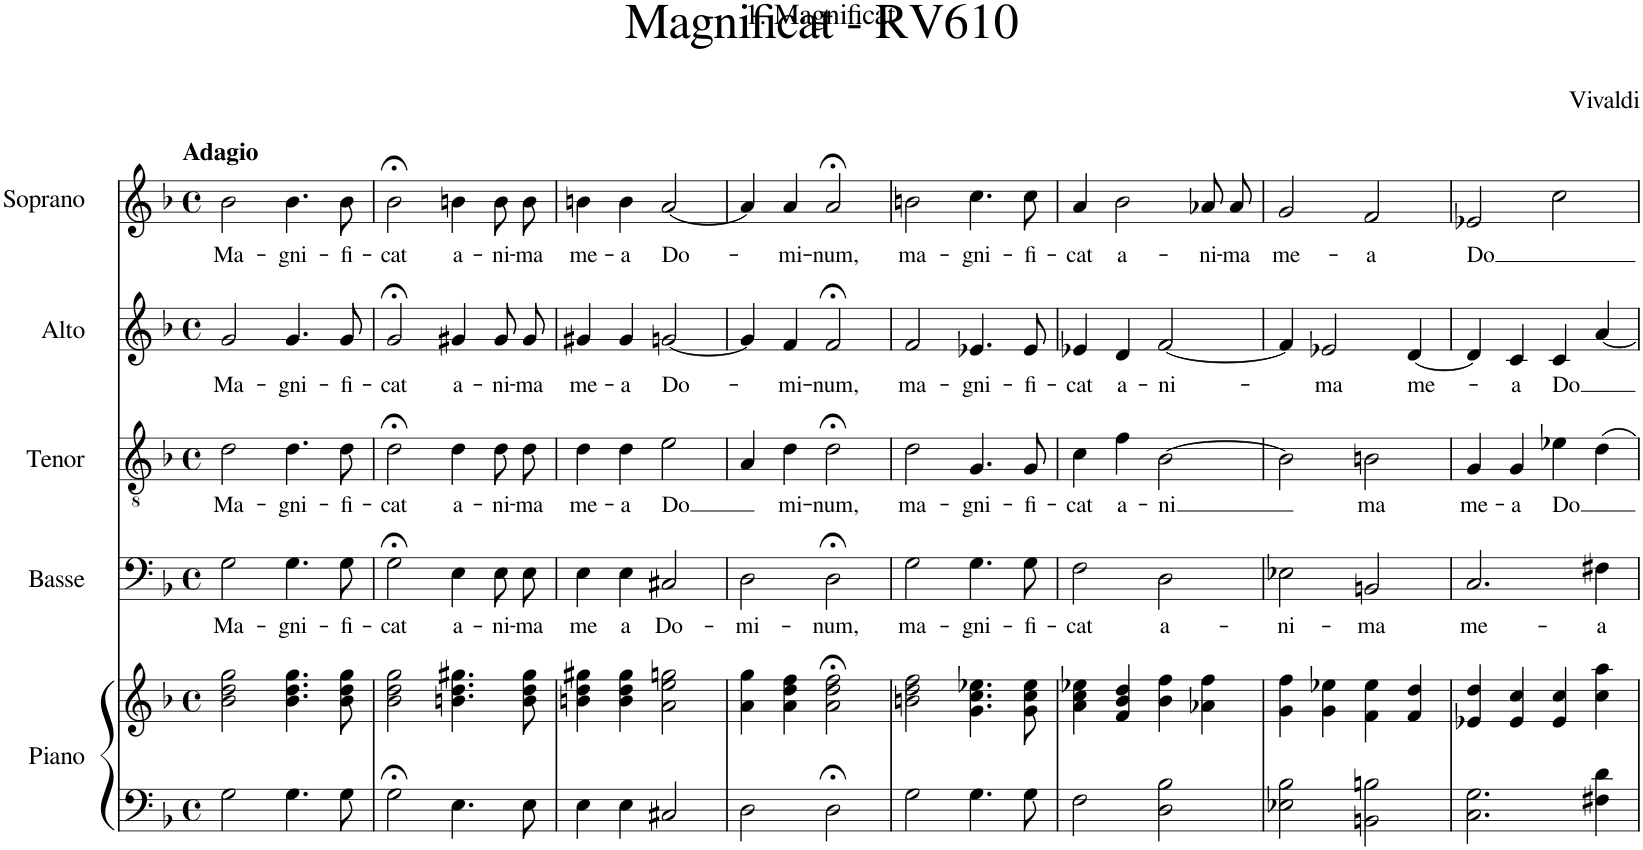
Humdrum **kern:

**kern	**kern	**kern	**text	**kern	**text	**kern	**text	**kern	**text
*part5	*part5	*part4	*part4	*part3	*part3	*part2	*part2	*part1	*part1
*staff6	*staff5	*staff4	*staff4	*staff3	*staff3	*staff2	*staff2	*staff1	*staff1
*I"Piano	*	*I"Basse	*	*I"Tenor	*	*I"Alto	*	*I"Soprano	*
*I'Pno.	*	*I'B.	*	*I'T.	*	*I'A.	*	*I'S.	*
*clefF4	*clefG2	*clefF4	*	*clefGv2	*	*clefG2	*	*clefG2	*
*k[b-]	*k[b-]	*k[b-]	*	*k[b-]	*	*k[b-]	*	*k[b-]	*
*M4/4	*M4/4	*M4/4	*	*M4/4	*	*M4/4	*	*M4/4	*
*met(c)	*met(c)	*met(c)	*	*met(c)	*	*met(c)	*	*met(c)	*
=1	=1	=1	=1	=1	=1	=1	=1	=1	=1
!	!	!	!	!	!	!	!	!LO:TX:a:B:t=Adagio	!
!	!	!	!LO:LY:b	!	!LO:LY:b	!	!LO:LY:b	!	!LO:LY:b
2G\	2b-\ 2dd\ 2gg\	2G\	Ma-	2d\	Ma-	2g/	Ma-	2b-\	Ma-
!	!	!	!LO:LY:b	!	!LO:LY:b	!	!LO:LY:b	!	!LO:LY:b
4.G\	4.b-\ 4.dd\ 4.gg\	4.G\	-gni-	4.d\	-gni-	4.g/	-gni-	4.b-\	-gni-
!	!	!	!LO:LY:b	!	!LO:LY:b	!	!LO:LY:b	!	!LO:LY:b
8G\	8b-\ 8dd\ 8gg\	8G\	-fi-	8d\	-fi-	8g/	-fi-	8b-\	-fi-
=2	=2	=2	=2	=2	=2	=2	=2	=2	=2
!	!	!	!LO:LY:b	!	!LO:LY:b	!	!LO:LY:b	!	!LO:LY:b
2G;<\	2b-\ 2dd\ 2gg\	2G;<\	-cat	2d;<\	-cat	2g;</	-cat	2b-;<\	-cat
!	!	!	!LO:LY:b	!	!LO:LY:b	!	!LO:LY:b	!	!LO:LY:b
4.E\	4.bn\ 4.dd\ 4.gg#X\	4E\	a-	4d\	a-	4g#X/	a-	4bn\	a-
!	!	!	!LO:LY:b	!	!LO:LY:b	!	!LO:LY:b	!	!LO:LY:b
.	.	8E\L	-ni-	8d\L	-ni-	8g#/L	-ni-	8b\L	-ni-
!	!	!	!LO:LY:b	!	!LO:LY:b	!	!LO:LY:b	!	!LO:LY:b
8E\	8b\ 8dd\ 8gg#\	8E\J	-ma	8d\J	-ma	8g#/J	-ma	8b\J	-ma
=3	=3	=3	=3	=3	=3	=3	=3	=3	=3
!	!	!	!LO:LY:b	!	!LO:LY:b	!	!LO:LY:b	!	!LO:LY:b
4E\	4bn\ 4dd\ 4gg#X\	4E\	me	4d\	me-	4g#X/	me-	4bn\	me-
!	!	!	!LO:LY:b	!	!LO:LY:b	!	!LO:LY:b	!	!LO:LY:b
4E\	4b\ 4dd\ 4gg#\	4E\	a	4d\	-a	4g#/	-a	4b\	-a
!	!	!	!LO:LY:b	!	!LO:LY:b	!	!LO:LY:b	!	!LO:LY:b
2C#X/	2a\ 2ee\ 2ggn\	2C#X/	Do-	2e\	-Do	[2gn/	Do-	[2a/	Do-
=4	=4	=4	=4	=4	=4	=4	=4	=4	=4
!	!	!	!LO:LY:b	!	!	!	!	!	!
2D\	4a\ 4gg\	2D\	-mi-	4A/	.	4g/]	.	4a/]	.
!	!	!	!	!	!LO:LY:b	!	!LO:LY:b	!	!LO:LY:b
.	4a\ 4dd\ 4ff\	.	.	4d\	mi-	4f/	-mi-	4a/	-mi-
!	!	!	!LO:LY:b	!	!LO:LY:b	!	!LO:LY:b	!	!LO:LY:b
2D;<\	2a\;< 2dd\;< 2ff\;<	2D;<\	-num,	2d;<\	-num,	2f;</	-num,	2a;</	-num,
=5	=5	=5	=5	=5	=5	=5	=5	=5	=5
!	!	!	!LO:LY:b	!	!LO:LY:b	!	!LO:LY:b	!	!LO:LY:b
2G\	2bn\ 2dd\ 2ff\	2G\	ma-	2d\	ma-	2f/	ma-	2bn\	ma-
!	!	!	!LO:LY:b	!	!LO:LY:b	!	!LO:LY:b	!	!LO:LY:b
4.G\	4.g\ 4.cc\ 4.ee-X\	4.G\	-gni-	4.G/	-gni-	4.e-X/	-gni-	4.cc\	-gni-
!	!	!	!LO:LY:b	!	!LO:LY:b	!	!LO:LY:b	!	!LO:LY:b
8G\	8g\ 8cc\ 8ee-\	8G\	-fi-	8G/	-fi-	8e-/	-fi-	8cc\	-fi-
=6	=6	=6	=6	=6	=6	=6	=6	=6	=6
!	!	!	!LO:LY:b	!	!LO:LY:b	!	!LO:LY:b	!	!LO:LY:b
2F\	4a\ 4cc\ 4ee-X\	2F\	-cat	4c\	-cat	4e-X/	-cat	4a/	-cat
!	!	!	!	!	!LO:LY:b	!	!LO:LY:b	!	!LO:LY:b
.	4f/ 4b-/ 4dd/	.	.	4f\	a-	4d/	a-	2b-\	a-
!	!	!	!LO:LY:b	!	!LO:LY:b	!	!LO:LY:b	!	!
2D\ 2B-\	4b-\ 4ff\	2D\	a-	[2B-\	-ni	[2f/	-ni-	.	.
!	!	!	!	!	!	!	!	!	!LO:LY:b
.	4a-X\ 4ff\	.	.	.	.	.	.	8a-X/L	-ni-
!	!	!	!	!	!	!	!	!	!LO:LY:b
.	.	.	.	.	.	.	.	8a-/J	-ma
=7	=7	=7	=7	=7	=7	=7	=7	=7	=7
!	!	!	!LO:LY:b	!	!	!	!	!	!LO:LY:b
2E-X\ 2B-\	4g\ 4ff\	2E-X\	-ni-	2B-\]	.	4f/]	.	2g/	me-
!	!	!	!	!	!	!	!LO:LY:b	!	!
.	4g\ 4ee-X\	.	.	.	.	2e-X/	-ma	.	.
!	!	!	!LO:LY:b	!	!LO:LY:b	!	!	!	!LO:LY:b
2BBn\ 2Bn\	4f\ 4ee-\	2BBn/	-ma	2Bn\	ma	.	.	2f/	-a
!	!	!	!	!	!	!	!LO:LY:b	!	!
.	4f/ 4dd/	.	.	.	.	[4d/	me-	.	.
=8	=8	=8	=8	=8	=8	=8	=8	=8	=8
!	!	!	!LO:LY:b	!	!LO:LY:b	!	!	!	!LO:LY:b
2.C\ 2.G\	4e-X/ 4dd/	2.C/	me-	4G/	me-	4d/]	.	2e-X/	Do
!	!	!	!	!	!LO:LY:b	!	!LO:LY:b	!	!
.	4e-/ 4cc/	.	.	4G/	-a	4c/	-a	.	.
!	!	!	!	!	!LO:LY:b	!	!LO:LY:b	!	!
.	4e-/ 4cc/	.	.	4e-X\	Do	4c/	-Do	2cc\	.
!	!	!	!LO:LY:b	!	!	!	!	!	!
4F#X\ 4d\	4cc\ 4aa\	4F#X\	-a	4d\	.	[4a/	.	.	.
=	=	=	=	=	=	=	=	=	=
*-	*-	*-	*-	*-	*-	*-	*-	*-	*-
